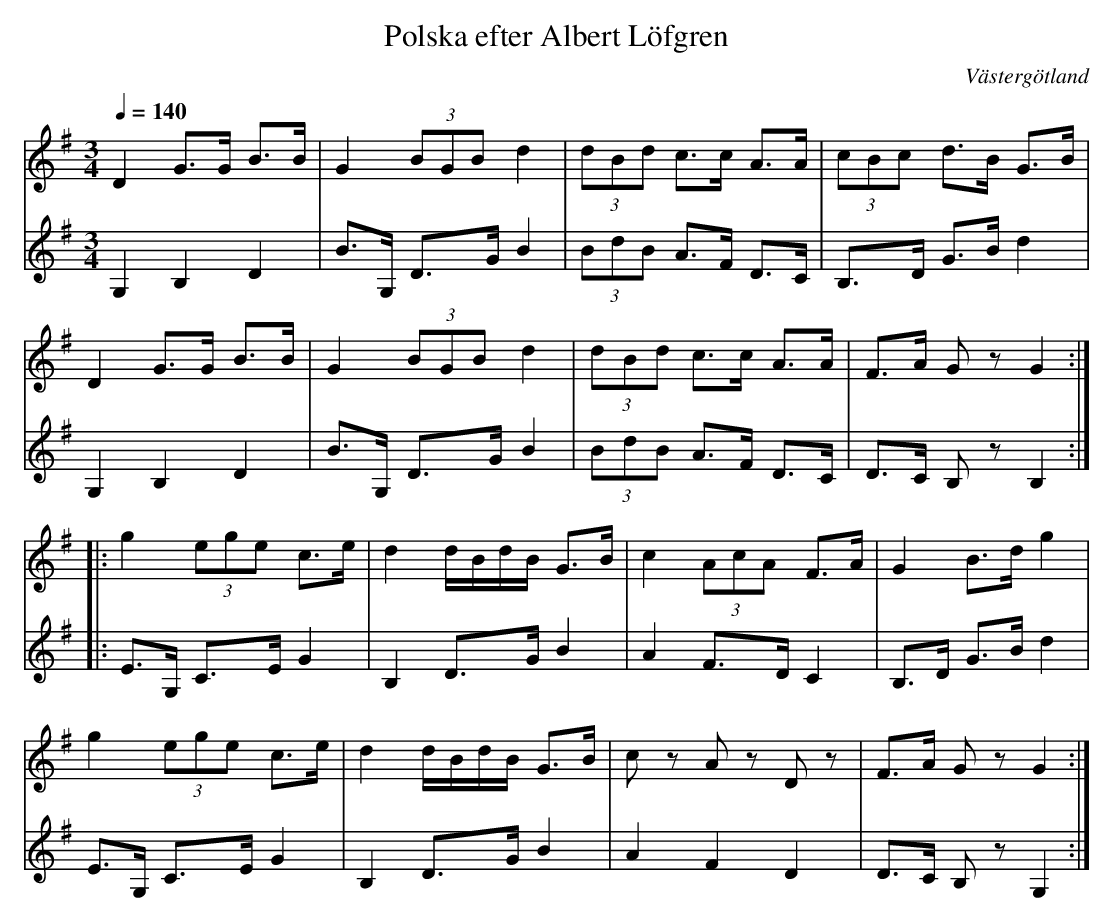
X:1
T: Polska efter Albert Löfgren
O: Västergötland
M: 3/4
L: 1/4
K: G
Q: 140
[V:1] D G/2>G/2 B/2>B/2| G (3B/2G/2B/2 d| (3d/2B/2d/2 c/2>c/2 A/2>A/2 | (3c/2B/2c/2 d/2>B/2 G/2>B/2|
[V:2]G,B,D| B/2>G,/2 D/2>G/2 B| (3B/2d/2B/2 A/2>F/2 D/2>C/2| B,/2>D/2 G/2>B/2 d|
[V:1]D G/2>G/2 B/2>B/2|G (3B/2G/2B/2 d| (3d/2B/2d/2 c/2>c/2 A/2>A/2| F/2>A/2 G/2 z/2 G:|
[V:2]G,B,D|B/2>G,/2 D/2>G/2 B|(3B/2d/2B/2 A/2>F/2 D/2>C/2| D/2>C/2 B,/2 z/2 B,:|
[V:1]|:g (3e/2g/2e/2 c/2>e/2| d d/4B/4d/4B/4 G/2>B/2| c (3A/2c/2A/2 F/2>A/2|G B/2>d/2 g|
[V:2]|:E/2>G,/2 C/2>E/2 G| B, D/2>G/2 B| A F/2>D/2 C | B,/2>D/2 G/2>B/2 d |
[V:1]g (3e/2g/2e/2 c/2>e/2| d d/4B/4d/4B/4 G/2>B/2| c/2 z/2 A/2 z/2 D/2 z/2| F/2>A/2 G/2 z/2 G:|
[V:2]E/2>G,/2 C/2>E/2 G| B, D/2>G/2 B | A F D | D/2>C/2 B,/2 z/2 G,:|
